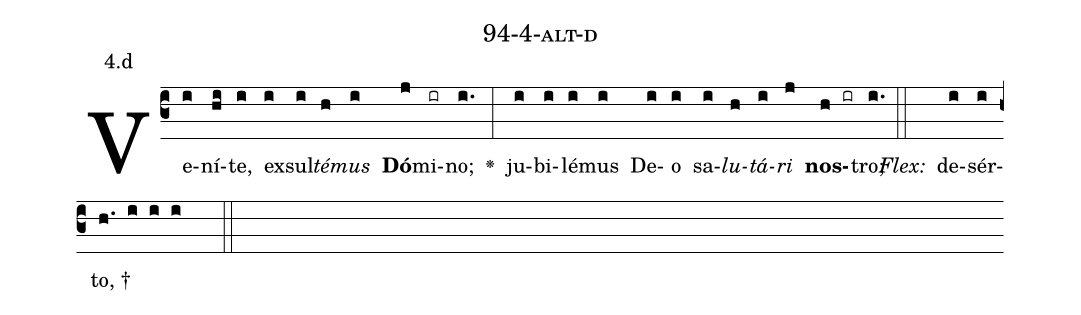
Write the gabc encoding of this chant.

name: 94-4-alt-d;
annotation: 4.d;
%%
(c3)Ve(i)ní(hi)te,(i) ex(i)sul(i)<i>té</i>(h)<i>mus</i>(i) <b>Dó</b>(j)mi(ir)no;(i.) <v>\greheightstar</v>(:) ju(i)bi(i)lé(i)mus(i) De(i)o(i) sa(i)<i>lu</i>(h)<i>tá</i>(i)<i>ri</i>(j) <b>nos</b>(h ir)tro;(i.) (::)
<i>Flex:</i>()  de(i)sér(i)to, †(h. i i i  ::)

%E(i) u(h) o(i) u(j) a(h) e.(i.) (::)
